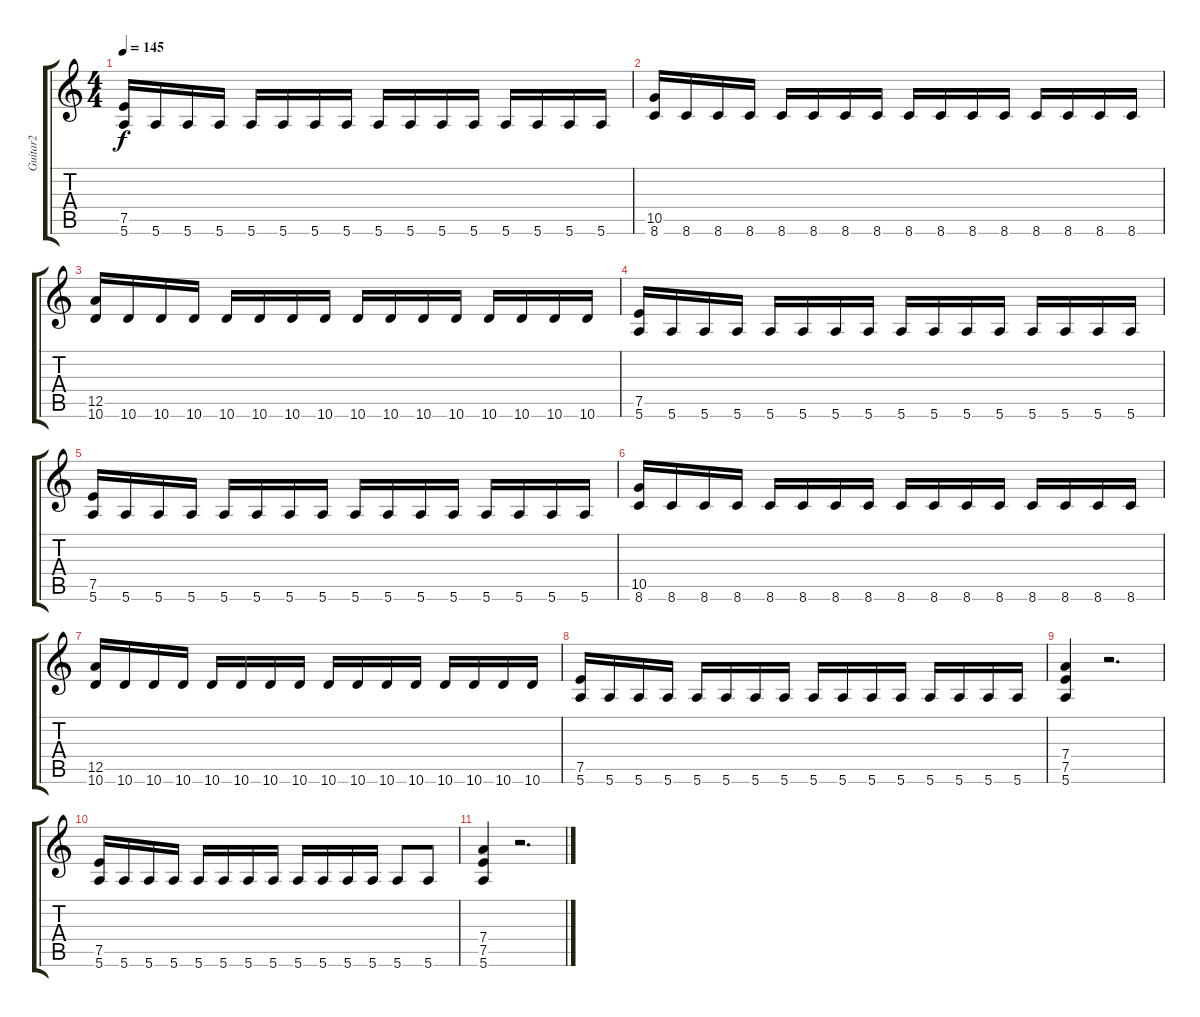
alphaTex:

\track ("Guitar2" "Guitar2") {instrument distortionguitar}
\staff {score tabs}
\tuning (E4 B3 G3 D3 A2 E2) {hide}
\ts (4 4)
\tempo 145
\clef g2
\ks c
(7.5 5.6).16{dy f} 5.6.16 5.6.16 5.6.16 5.6.16 5.6.16 5.6.16 5.6.16 5.6.16 5.6.16 5.6.16 5.6.16 5.6.16 5.6.16 5.6.16 5.6.16 |
(10.5 8.6).16 8.6.16 8.6.16 8.6.16 8.6.16 8.6.16 8.6.16 8.6.16 8.6.16 8.6.16 8.6.16 8.6.16 8.6.16 8.6.16 8.6.16 8.6.16 |
(12.5 10.6).16 10.6.16 10.6.16 10.6.16 10.6.16 10.6.16 10.6.16 10.6.16 10.6.16 10.6.16 10.6.16 10.6.16 10.6.16 10.6.16 10.6.16 10.6.16 |
(7.5 5.6).16 5.6.16 5.6.16 5.6.16 5.6.16 5.6.16 5.6.16 5.6.16 5.6.16 5.6.16 5.6.16 5.6.16 5.6.16 5.6.16 5.6.16 5.6.16 |
(7.5 5.6).16 5.6.16 5.6.16 5.6.16 5.6.16 5.6.16 5.6.16 5.6.16 5.6.16 5.6.16 5.6.16 5.6.16 5.6.16 5.6.16 5.6.16 5.6.16 |
(10.5 8.6).16 8.6.16 8.6.16 8.6.16 8.6.16 8.6.16 8.6.16 8.6.16 8.6.16 8.6.16 8.6.16 8.6.16 8.6.16 8.6.16 8.6.16 8.6.16 |
(12.5 10.6).16 10.6.16 10.6.16 10.6.16 10.6.16 10.6.16 10.6.16 10.6.16 10.6.16 10.6.16 10.6.16 10.6.16 10.6.16 10.6.16 10.6.16 10.6.16 |
(7.5 5.6).16 5.6.16 5.6.16 5.6.16 5.6.16 5.6.16 5.6.16 5.6.16 5.6.16 5.6.16 5.6.16 5.6.16 5.6.16 5.6.16 5.6.16 5.6.16 |
(7.4 7.5 5.6).4 r.2{d} |
(7.5 5.6).16 5.6.16 5.6.16 5.6.16 5.6.16 5.6.16 5.6.16 5.6.16 5.6.16 5.6.16 5.6.16 5.6.16 5.6.8 5.6.8 |
(7.4 7.5 5.6).4 r.2{d}
